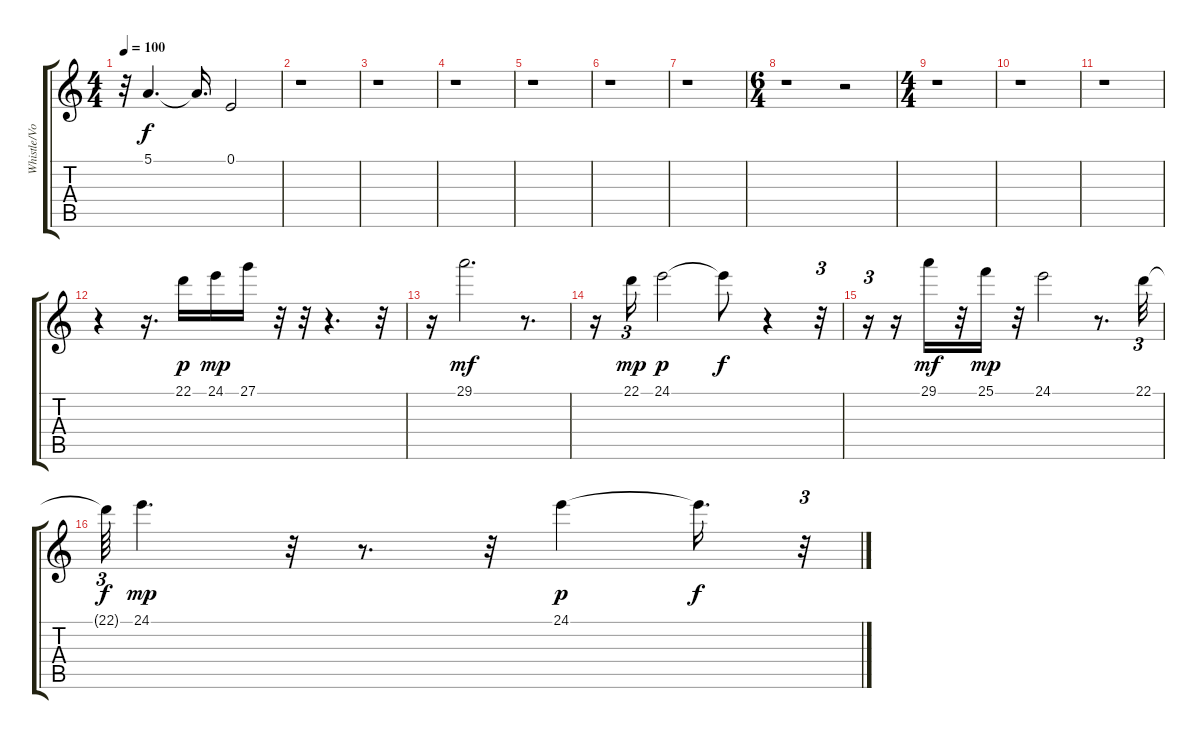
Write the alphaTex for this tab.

\track ("Whistle/Voices 1" "Whistle/Vo") {instrument fx5brightness}
\staff {score tabs}
\tuning (E4 B3 G3 D3 A2 E2) {hide}
\ts (4 4)
\tempo 100
\clef g2
\ks c
r.32{dy f} 5.1.4{d} 5.1{t}.16{d} 0.1.2 |
r.1 |
r.1 |
r.1 |
r.1 |
r.1 |
r.1 |
\ts (6 4)
r.1 r.2 |
\ts (4 4)
r.1 |
r.1 |
r.1 |
r.4 r.16{d} 22.1.16{dy p balance 16 instrument whistle} 24.1.16{dy mp} 27.1.16 r.32 r.32 r.4{d} r.32 |
r.16 29.1.2{d dy mf} r.8{d} |
r.16 22.1.16{tu (3 2) dy mp} 24.1.2{dy p} 24.1{t}.8{dy f} r.4 r.32{tu (3 2)} |
r.16{tu (3 2)} r.16 29.1.16{dy mf} r.32 25.1.16{dy mp} r.32 24.1.2 r.8{d} 22.1.32{tu (3 2)} |
22.1{t}.64{tu (3 2) dy f} 24.1.4{d dy mp} r.32 r.8{d} r.32 24.1.4{dy p} 24.1{t}.16{d dy f} r.32{tu (3 2)}
